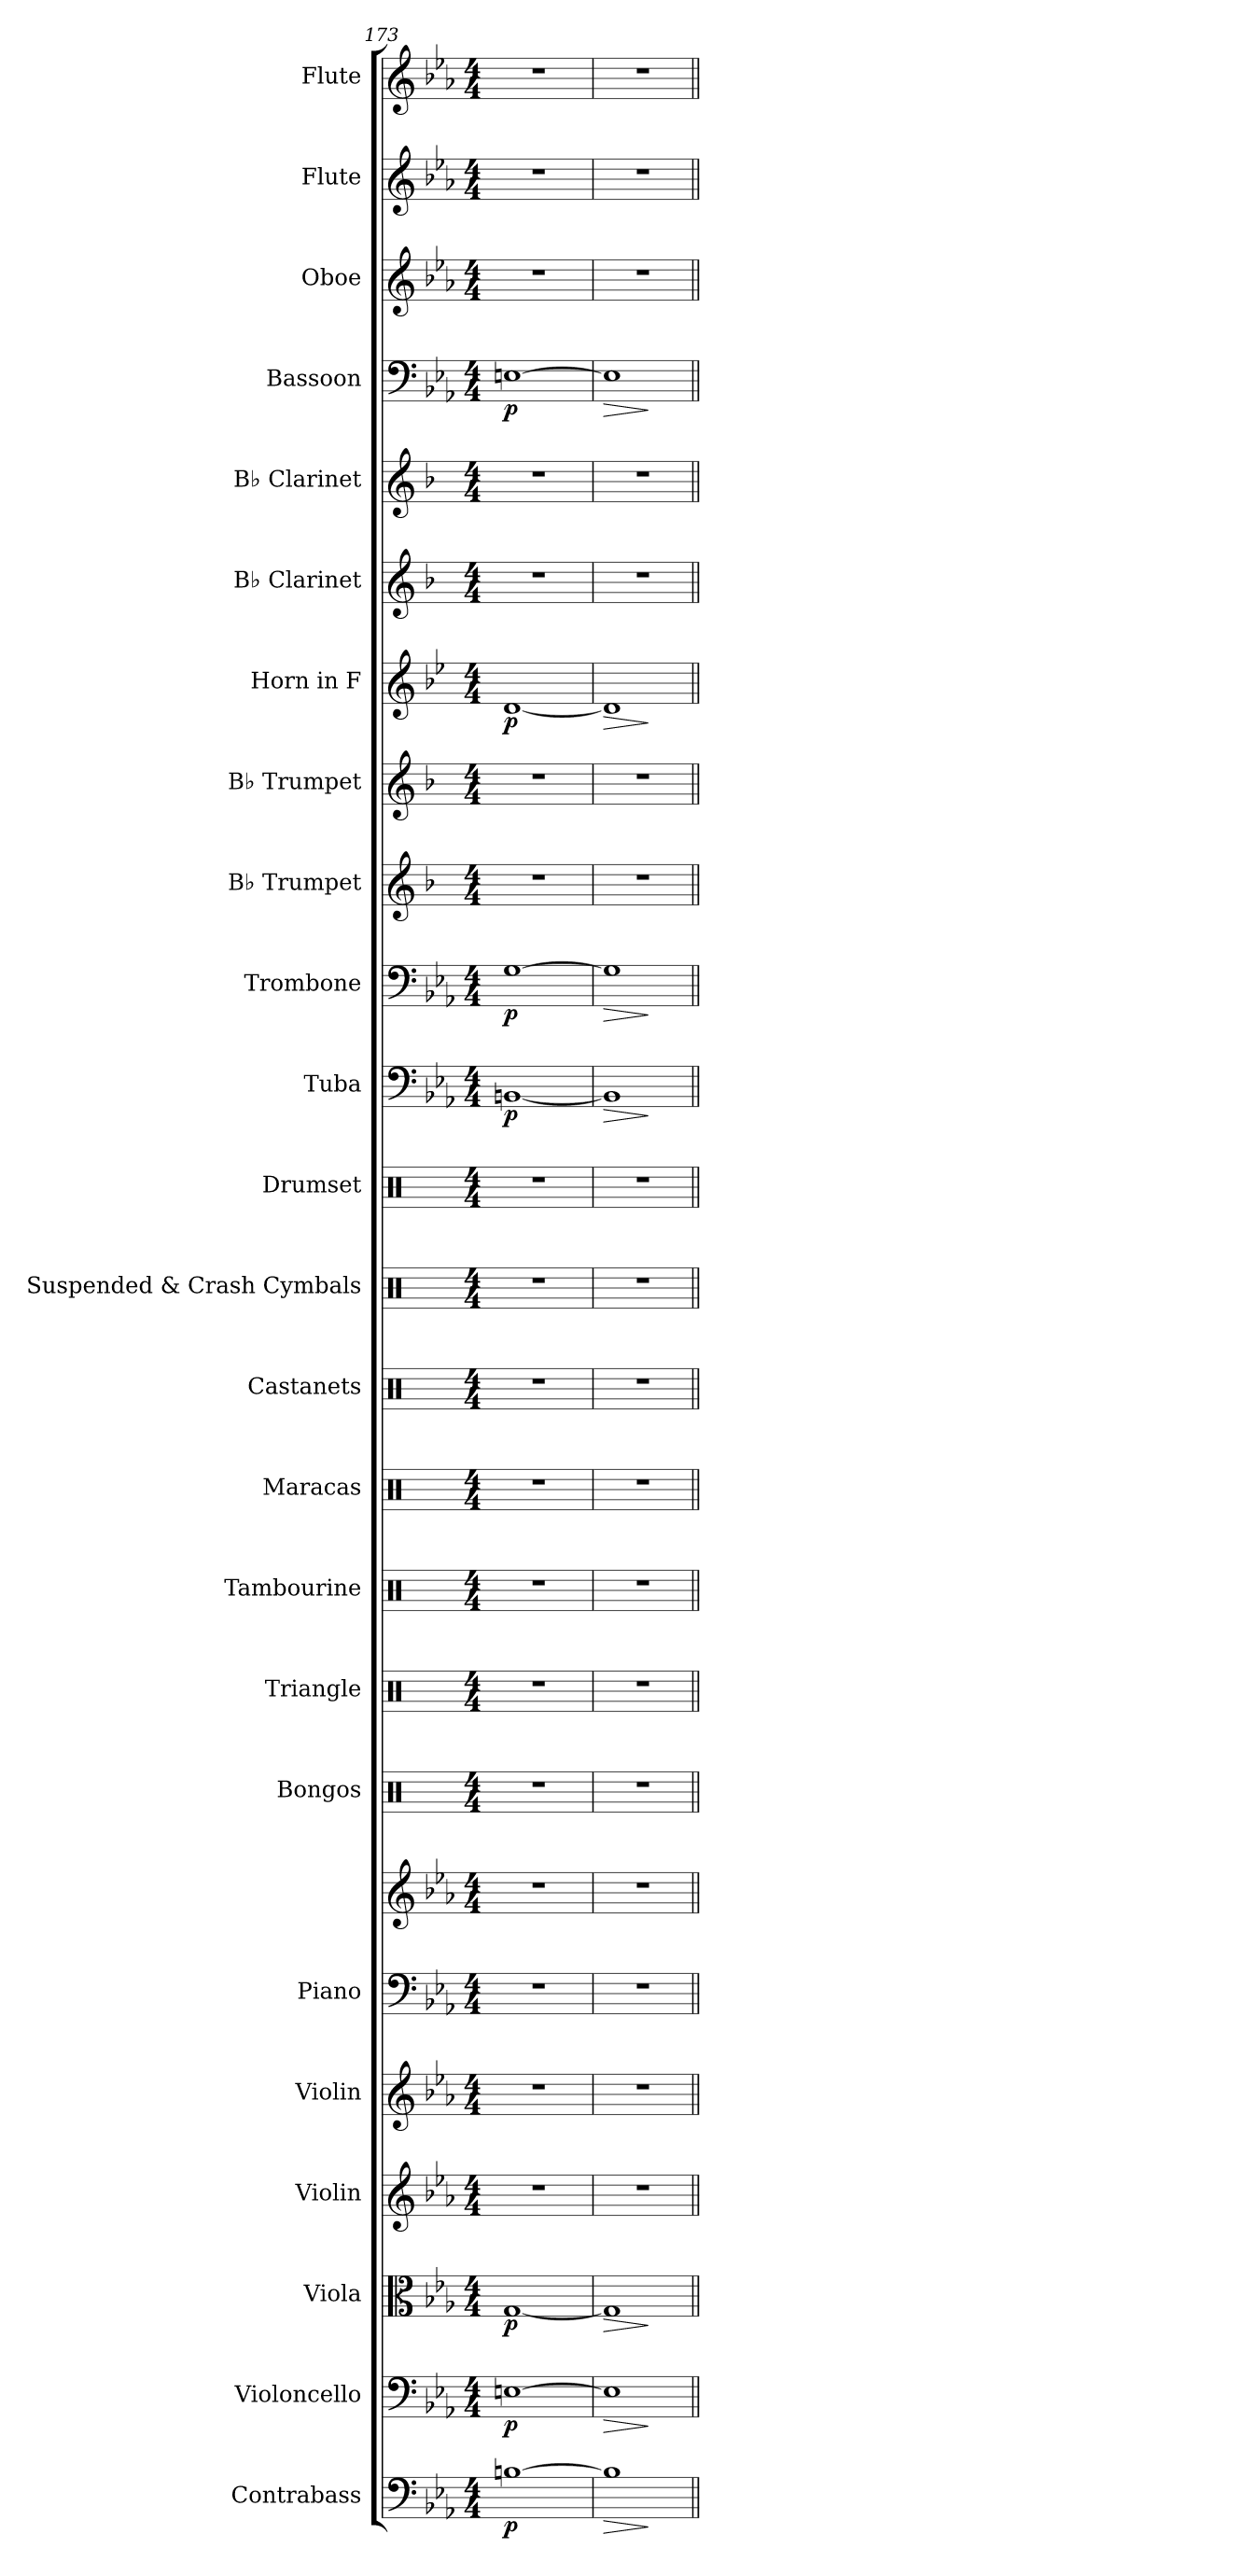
**kern	**dynam	**kern	**dynam	**kern	**dynam	**kern	**kern	**kern	**kern	**kern	**kern	**kern	**kern	**kern	**kern	**kern	**kern	**dynam	**kern	**dynam	**kern	**kern	**kern	**dynam	**kern	**kern	**kern	**dynam	**kern	**kern	**kern
*part24	*part24	*part23	*part23	*part22	*part22	*part21	*part20	*part19	*part19	*part18	*part17	*part16	*part15	*part14	*part13	*part12	*part11	*part11	*part10	*part10	*part9	*part8	*part7	*part7	*part6	*part5	*part4	*part4	*part3	*part2	*part1
*staff25	*staff25	*staff24	*staff24	*staff23	*staff23	*staff22	*staff21	*staff20	*staff19	*staff18	*staff17	*staff16	*staff15	*staff14	*staff13	*staff12	*staff11	*staff11	*staff10	*staff10	*staff9	*staff8	*staff7	*staff7	*staff6	*staff5	*staff4	*staff4	*staff3	*staff2	*staff1
*I"Contrabass	*	*I"Violoncello	*	*I"Viola	*	*I"Violin	*I"Violin	*I"Piano	*	*I"Bongos	*I"Triangle	*I"Tambourine	*I"Maracas	*I"Castanets	*I"Suspended &amp; Crash Cymbals	*I"Drumset	*I"Tuba	*	*I"Trombone	*	*I"B♭ Trumpet	*I"B♭ Trumpet	*I"Horn in F	*	*I"B♭ Clarinet	*I"B♭ Clarinet	*I"Bassoon	*	*I"Oboe	*I"Flute	*I"Flute
*I'Cb.	*	*I'Vc.	*	*I'Vla.	*	*I'Vln.	*I'Vln.	*I'Pno.	*	*I'Bon.	*I'Trgl.	*I'Tamb.	*I'Mrcs.	*I'Cst.	*I'Cym.	*I'D. Set	*I'Tba.	*	*I'Tbn.	*	*I'B♭ Tpt.	*I'B♭ Tpt.	*	*	*I'B♭ Cl.	*I'B♭ Cl.	*I'Bsn.	*	*I'Ob.	*I'Fl.	*I'Fl.
*clefF4	*	*clefF4	*	*clefC3	*	*clefG2	*clefG2	*clefF4	*clefG2	*clefX	*clefX	*clefX	*clefX	*clefX	*clefX	*clefX	*clefF4	*	*clefF4	*	*clefG2	*clefG2	*clefG2	*	*clefG2	*clefG2	*clefF4	*	*clefG2	*clefG2	*clefG2
*ITrd7c12	*	*	*	*	*	*	*	*	*	*	*	*	*	*	*	*	*	*	*	*	*ITrd1c2	*ITrd1c2	*ITrd4c7	*	*ITrd1c2	*ITrd1c2	*	*	*	*	*
*k[b-e-a-]	*	*k[b-e-a-]	*	*k[b-e-a-]	*	*k[b-e-a-]	*k[b-e-a-]	*k[b-e-a-]	*k[b-e-a-]	*k[]	*k[]	*k[]	*k[]	*k[]	*k[]	*k[]	*k[b-e-a-]	*	*k[b-e-a-]	*	*k[b-e-a-]	*k[b-e-a-]	*k[b-e-a-]	*	*k[b-e-a-]	*k[b-e-a-]	*k[b-e-a-]	*	*k[b-e-a-]	*k[b-e-a-]	*k[b-e-a-]
*M4/4	*	*M4/4	*	*M4/4	*	*M4/4	*M4/4	*M4/4	*M4/4	*M4/4	*M4/4	*M4/4	*M4/4	*M4/4	*M4/4	*M4/4	*M4/4	*	*M4/4	*	*M4/4	*M4/4	*M4/4	*	*M4/4	*M4/4	*M4/4	*	*M4/4	*M4/4	*M4/4
*MM80	*	*MM80	*	*MM80	*	*MM80	*MM80	*MM80	*MM80	*MM80	*MM80	*MM80	*MM80	*MM80	*MM80	*MM80	*MM80	*	*MM80	*	*MM80	*MM80	*MM80	*	*MM80	*MM80	*MM80	*	*MM80	*MM80	*MM80
=173	=173	=173	=173	=173	=173	=173	=173	=173	=173	=173	=173	=173	=173	=173	=173	=173	=173	=173	=173	=173	=173	=173	=173	=173	=173	=173	=173	=173	=173	=173	=173
!	!LO:DY:b	!	!LO:DY:b	!	!LO:DY:b	!	!	!	!	!	!	!	!	!	!	!	!	!LO:DY:b	!	!LO:DY:b	!	!	!	!LO:DY:b	!	!	!	!LO:DY:b	!	!	!
[1BBn	p	[1En	p	[1G	p	1r	1r	1r	1r	1r	1r	1r	1r	1r	1r	1r	[1BBn	p	[1G	p	1r	1r	[1G	p	1r	1r	[1En	p	1r	1r	1r
=174	=174	=174	=174	=174	=174	=174	=174	=174	=174	=174	=174	=174	=174	=174	=174	=174	=174	=174	=174	=174	=174	=174	=174	=174	=174	=174	=174	=174	=174	=174	=174
*	*	*	*	*	*	*	*	*	*	*	*	*	*	*	*	*	*	*	*	*	*	*	*	*	*	*	*	*	*	*	*MM70
!	!LO:HP:b	!	!LO:HP:b	!	!LO:HP:b	!	!	!	!	!	!	!	!	!	!	!	!	!LO:HP:b	!	!LO:HP:b	!	!	!	!LO:HP:b	!	!	!	!LO:HP:b	!	!	!
1BB]	>	1E]	>	1G]	>	1r	1r	1r	1r	1r	1r	1r	1r	1r	1r	1r	1BB]	>	1G]	>	1r	1r	1G]	>	1r	1r	1E]	>	1r	1r	1r
.	]	.	]	.	]	.	.	.	.	.	.	.	.	.	.	.	.	]	.	]	.	.	.	]	.	.	.	]	.	.	.
=||	=||	=||	=||	=||	=||	=||	=||	=||	=||	=||	=||	=||	=||	=||	=||	=||	=||	=||	=||	=||	=||	=||	=||	=||	=||	=||	=||	=||	=||	=||	=||
*-	*-	*-	*-	*-	*-	*-	*-	*-	*-	*-	*-	*-	*-	*-	*-	*-	*-	*-	*-	*-	*-	*-	*-	*-	*-	*-	*-	*-	*-	*-	*-
